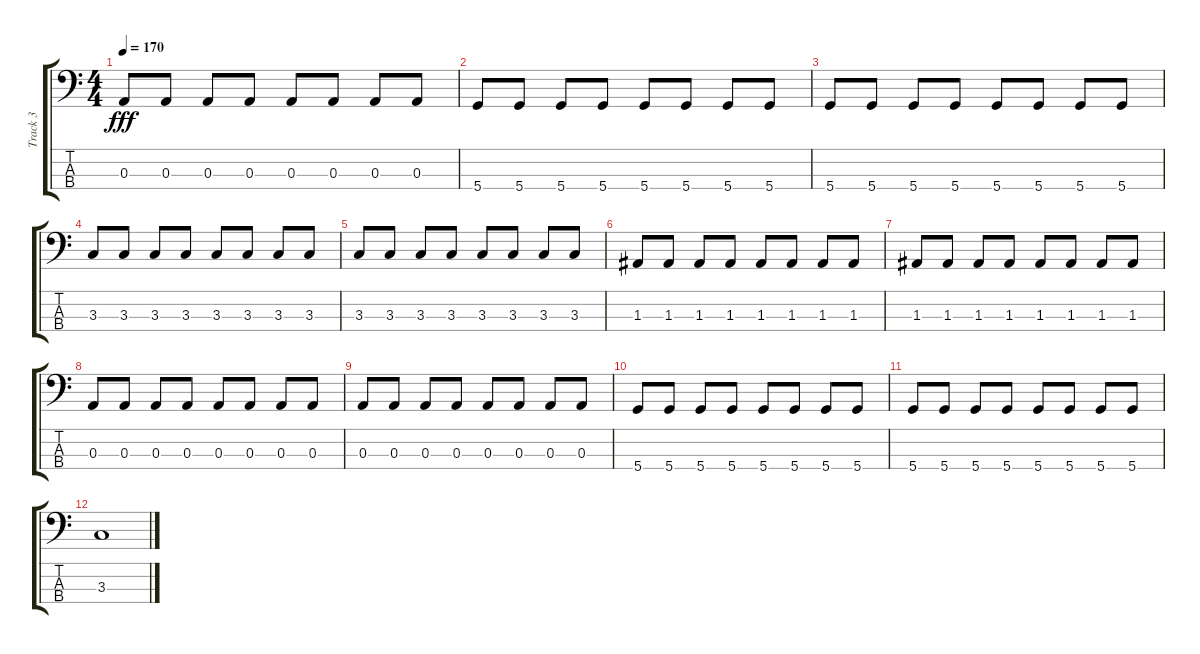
\track ("Track 3" "Track 3") {instrument electricbassfinger}
\staff {score tabs}
\tuning (G2 D2 A1 D1) {hide}
\ts (4 4)
\tempo 170
\clef f4
\ks c
0.3.8{dy fff} 0.3.8 0.3.8 0.3.8 0.3.8 0.3.8 0.3.8 0.3.8 |
5.4.8 5.4.8 5.4.8 5.4.8 5.4.8 5.4.8 5.4.8 5.4.8 |
5.4.8 5.4.8 5.4.8 5.4.8 5.4.8 5.4.8 5.4.8 5.4.8 |
3.3.8 3.3.8 3.3.8 3.3.8 3.3.8 3.3.8 3.3.8 3.3.8 |
3.3.8 3.3.8 3.3.8 3.3.8 3.3.8 3.3.8 3.3.8 3.3.8 |
1.3.8 1.3.8 1.3.8 1.3.8 1.3.8 1.3.8 1.3.8 1.3.8 |
1.3.8 1.3.8 1.3.8 1.3.8 1.3.8 1.3.8 1.3.8 1.3.8 |
0.3.8 0.3.8 0.3.8 0.3.8 0.3.8 0.3.8 0.3.8 0.3.8 |
0.3.8 0.3.8 0.3.8 0.3.8 0.3.8 0.3.8 0.3.8 0.3.8 |
5.4.8 5.4.8 5.4.8 5.4.8 5.4.8 5.4.8 5.4.8 5.4.8 |
5.4.8 5.4.8 5.4.8 5.4.8 5.4.8 5.4.8 5.4.8 5.4.8 |
3.3.1
